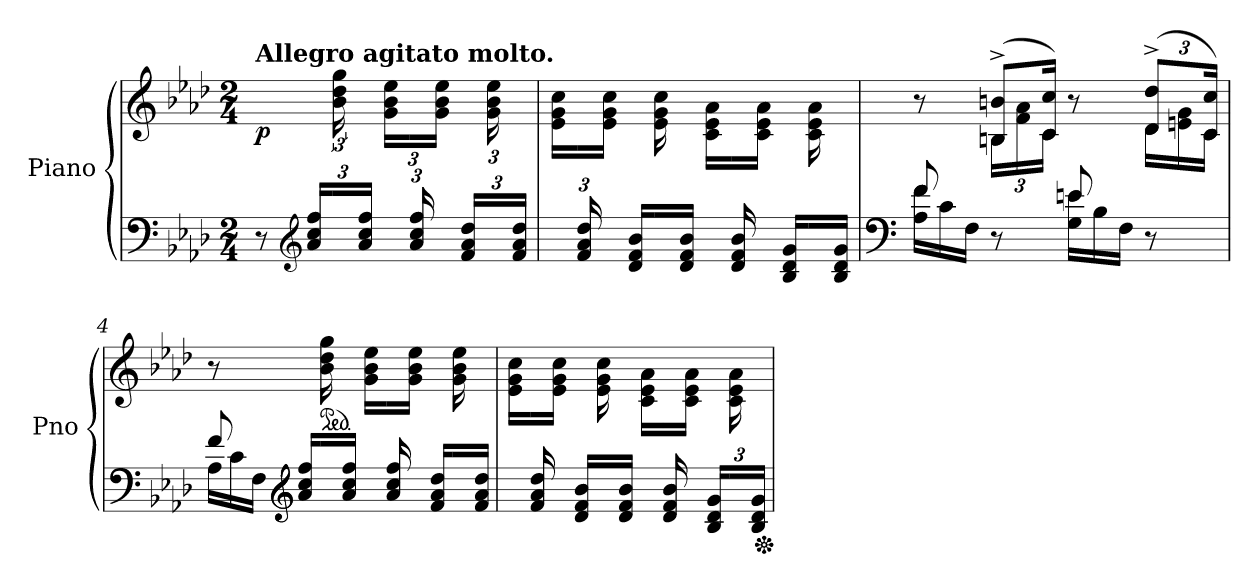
**kern	**kern	**dynam
*part1	*part1	*part1
*staff2	*staff1	*staff1/2
*I"Piano	*	*
*I'Pno	*	*
*clefF4	*clefG2	*
*k[b-e-a-d-]	*k[b-e-a-d-]	*
*M2/4	*M2/4	*
*MM104	*MM104	*
=1	=1	=1
*	*^	*
!	!LO:TX:a:B:t=Allegro agitato molto.	!	!
!	!	!	!LO:DY:b
8r	8ryy	6ryy	p
*clefG2	*	*	*
*Xbrackettup	*	*	*
24a-/ 24cc/ 24ff/LL	8ryy	.	.
24ryy	.	24b-\ 24dd-\ 24gg\	.
24a-/ 24cc/ 24ff/JJ	.	24ryy	.
*	*	*Xbrackettup	*
24ryy	8ryy	24g\ 24b-\ 24ee-\LL	.
24a-/ 24cc/ 24ff/	.	24ryy	.
24ryy	.	24g\ 24b-\ 24ee-\JJ	.
24f/ 24a-/ 24dd-/LL	8ryy	24ryy	.
24ryy	.	24g\ 24b-\ 24ee-\	.
24f/ 24a-/ 24dd-/JJ	.	24ryy	.
=2	=2	=2	=2
*	*	*Xtuplet	*
24ryy	2ryy	24e-\ 24g\ 24cc\LL	.
24f/ 24a-/ 24dd-/	.	24ryy	.
24ryy	.	24e-\ 24g\ 24cc\JJ	.
*Xtuplet	*	*	*
24d-/ 24f/ 24b-/LL	.	24ryy	.
24ryy	.	24e-\ 24g\ 24cc\	.
24d-/ 24f/ 24b-/JJ	.	24ryy	.
24ryy	.	24c\ 24e-\ 24a-\LL	.
24d-/ 24f/ 24b-/	.	24ryy	.
24ryy	.	24c\ 24e-\ 24a-\JJ	.
24B-/ 24d-/ 24g/LL	.	24ryy	.
24ryy	.	24c\ 24e-\ 24a-\	.
24B-/ 24d-/ 24g/JJ	.	24ryy	.
=3	=3	=3	=3
*clefF4	*	*	*
*^	*	*	*
8f/	24A-\ 24f\LL	8r	8ryy	.
.	24c\	.	.	.
.	24F\JJ	.	.	.
8r	8ryy	(12Bn/^ 12bn/^L	24B\LL	.
.	.	.	24f\ 24a-\	.
.	.	24c/ 24cc/Jk)	24c\JJ	.
8en/	24G\ 24e\LL	8r	8ryy	.
.	24B-\	.	.	.
.	24F\JJ	.	.	.
*	*	*tuplet	*Xtuplet	*
8r	8ryy	(12d-/^ 12dd-/^L	24d-\LL	.
.	.	.	24en\ 24g\	.
.	.	24c/ 24cc/Jk)	24c\JJ	.
!!LO:LB:g=z	!!
=4	=4	=4	=4	=4
8f/	24A-\LL	8r	6ryy	.
.	24c\	.	.	.
.	24F\JJ	.	.	.
*clefG2	*	*	*	*
24a-/ 24cc/ 24ff/LL	8ryy	8ryy	.	.
*	*	*ped	*	*
24ryy	.	.	24b-\ 24dd-\ 24gg\	.
24a-/ 24cc/ 24ff/JJ	.	.	24ryy	.
24ryy	4ryy	4ryy	24g\ 24b-\ 24ee-\LL	.
24a-/ 24cc/ 24ff/	.	.	24ryy	.
24ryy	.	.	24g\ 24b-\ 24ee-\JJ	.
24f/ 24a-/ 24dd-/LL	.	.	24ryy	.
24ryy	.	.	24g\ 24b-\ 24ee-\	.
24f/ 24a-/ 24dd-/JJ	.	.	24ryy	.
*v	*v	*	*	*
=5	=5	=5	=5
24ryy	2ryy	24e-\ 24g\ 24cc\LL	.
24f/ 24a-/ 24dd-/	.	24ryy	.
24ryy	.	24e-\ 24g\ 24cc\JJ	.
24d-/ 24f/ 24b-/LL	.	24ryy	.
24ryy	.	24e-\ 24g\ 24cc\	.
24d-/ 24f/ 24b-/JJ	.	24ryy	.
24ryy	.	24c\ 24e-\ 24a-\LL	.
24d-/ 24f/ 24b-/	.	24ryy	.
24ryy	.	24c\ 24e-\ 24a-\JJ	.
*tuplet	*	*	*
24B-/ 24d-/ 24g/LL	.	24ryy	.
24ryy	.	24c\ 24e-\ 24a-\	.
24B-/ 24d-/ 24g/JJ	.	24ryy	.
*Xped	*	*	*
*	*v	*v	*
=	=	=
*-	*-	*-
